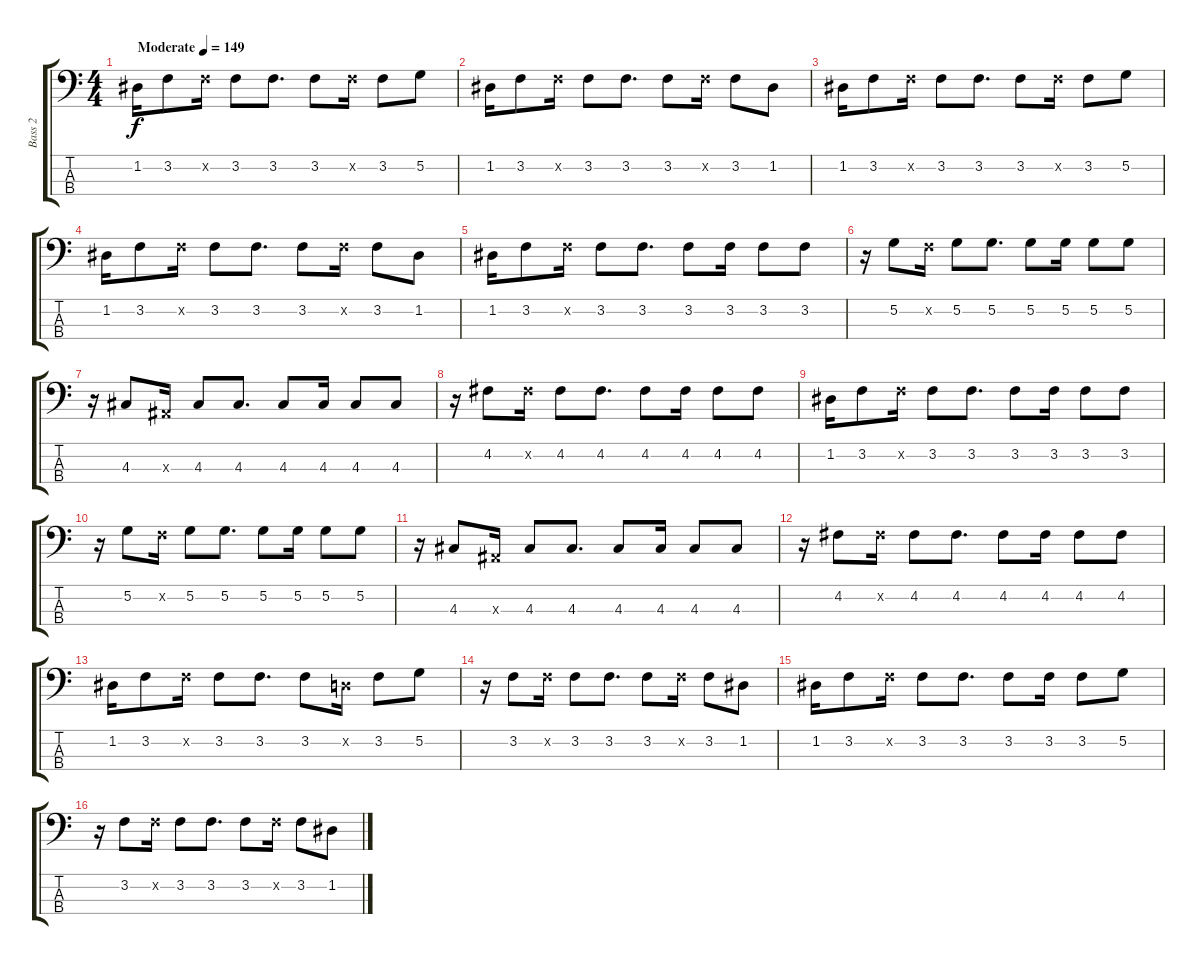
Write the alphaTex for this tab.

\track ("Bass 2" "Bass 2") {instrument electricguitarclean}
\staff {score tabs}
\tuning (G2 D2 A1 E1) {hide}
\ts (4 4)
\tempo (149 "Moderate")
\clef f4
\ks c
1.2.16{dy f instrument electricguitarclean} 3.2.8 3.2{x}.16 3.2.8 3.2.8{d} 3.2.8 3.2{x}.16 3.2.8 5.2.8 |
1.2.16 3.2.8 3.2{x}.16 3.2.8 3.2.8{d} 3.2.8 3.2{x}.16 3.2.8 1.2.8 |
1.2.16 3.2.8 3.2{x}.16 3.2.8 3.2.8{d} 3.2.8 3.2{x}.16 3.2.8 5.2.8 |
1.2.16 3.2.8 3.2{x}.16 3.2.8 3.2.8{d} 3.2.8 3.2{x}.16 3.2.8 1.2.8 |
1.2.16 3.2.8 3.2{x}.16 3.2.8 3.2.8{d} 3.2.8 3.2.16 3.2.8 3.2.8 |
r.16 5.2.8 3.2{x}.16 5.2.8 5.2.8{d} 5.2.8 5.2.16 5.2.8 5.2.8 |
r.16 4.3.8 1.3{x}.16 4.3.8 4.3.8{d} 4.3.8 4.3.16 4.3.8 4.3.8 |
r.16 4.2.8 4.2{x}.16 4.2.8 4.2.8{d} 4.2.8 4.2.16 4.2.8 4.2.8 |
1.2.16 3.2.8 3.2{x}.16 3.2.8 3.2.8{d} 3.2.8 3.2.16 3.2.8 3.2.8 |
r.16 5.2.8 3.2{x}.16 5.2.8 5.2.8{d} 5.2.8 5.2.16 5.2.8 5.2.8 |
r.16 4.3.8 1.3{x}.16 4.3.8 4.3.8{d} 4.3.8 4.3.16 4.3.8 4.3.8 |
r.16 4.2.8 4.2{x}.16 4.2.8 4.2.8{d} 4.2.8 4.2.16 4.2.8 4.2.8 |
1.2.16 3.2.8 3.2{x}.16 3.2.8 3.2.8{d} 3.2.8 0.2{x}.16 3.2.8 5.2.8 |
r.16 3.2.8 3.2{x}.16 3.2.8 3.2.8{d} 3.2.8 3.2{x}.16 3.2.8 1.2.8 |
1.2.16 3.2.8 3.2{x}.16 3.2.8 3.2.8{d} 3.2.8 3.2.16 3.2.8 5.2.8 |
r.16 3.2.8 3.2{x}.16 3.2.8 3.2.8{d} 3.2.8 3.2{x}.16 3.2.8 1.2.8
